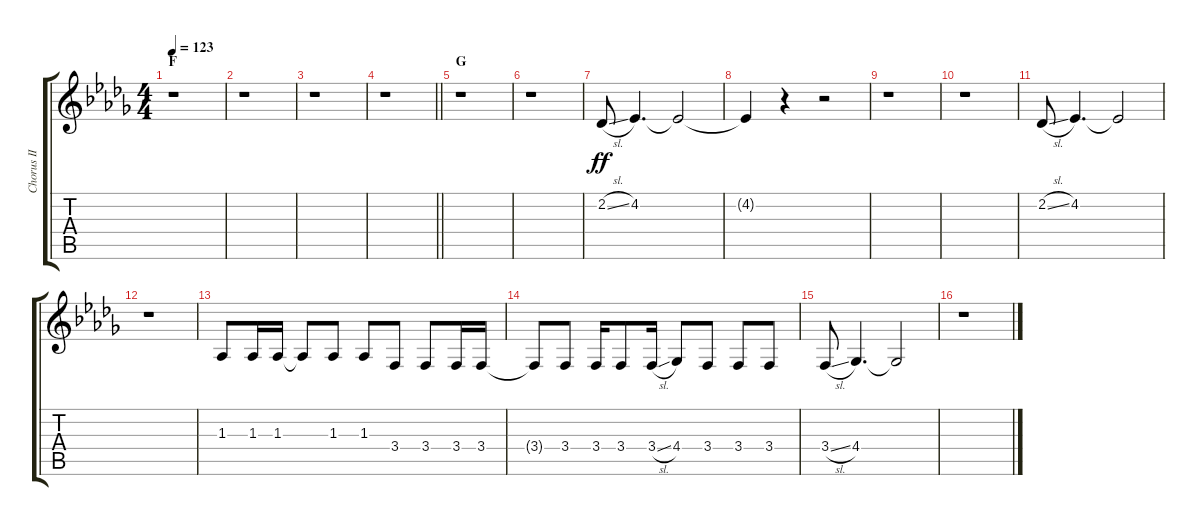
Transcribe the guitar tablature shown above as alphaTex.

\track ("Chorus II" "Chorus II") {instrument voiceoohs}
\staff {score tabs}
\tuning (E4 B3 G3 D3 A2 E2) {hide}
\ts (4 4)
\section ("" "F")
\tempo 123
\clef g2
\ks db
r.1{dy ff} |
r.1 |
r.1 |
\barLineRight lightlight
r.1 |
\section ("" "G")
r.1 |
r.1 |
2.2{sl}.8 4.2.4{d} 4.2{t}.2 |
4.2{t}.4 r.4 r.2 |
r.1 |
r.1 |
2.2{sl}.8 4.2.4{d} 4.2{t}.2 |
r.1 |
1.3.8 1.3.16 1.3.16 1.3{t}.8 1.3.8 1.3.8 3.4.8 3.4.8 3.4.16 3.4.16 |
3.4{t}.8 3.4.8 3.4.16 3.4.8 3.4{sl}.16 4.4.8 3.4.8 3.4.8 3.4.8 |
3.4{sl}.8 4.4.4{d} 4.4{t}.2 |
r.1
